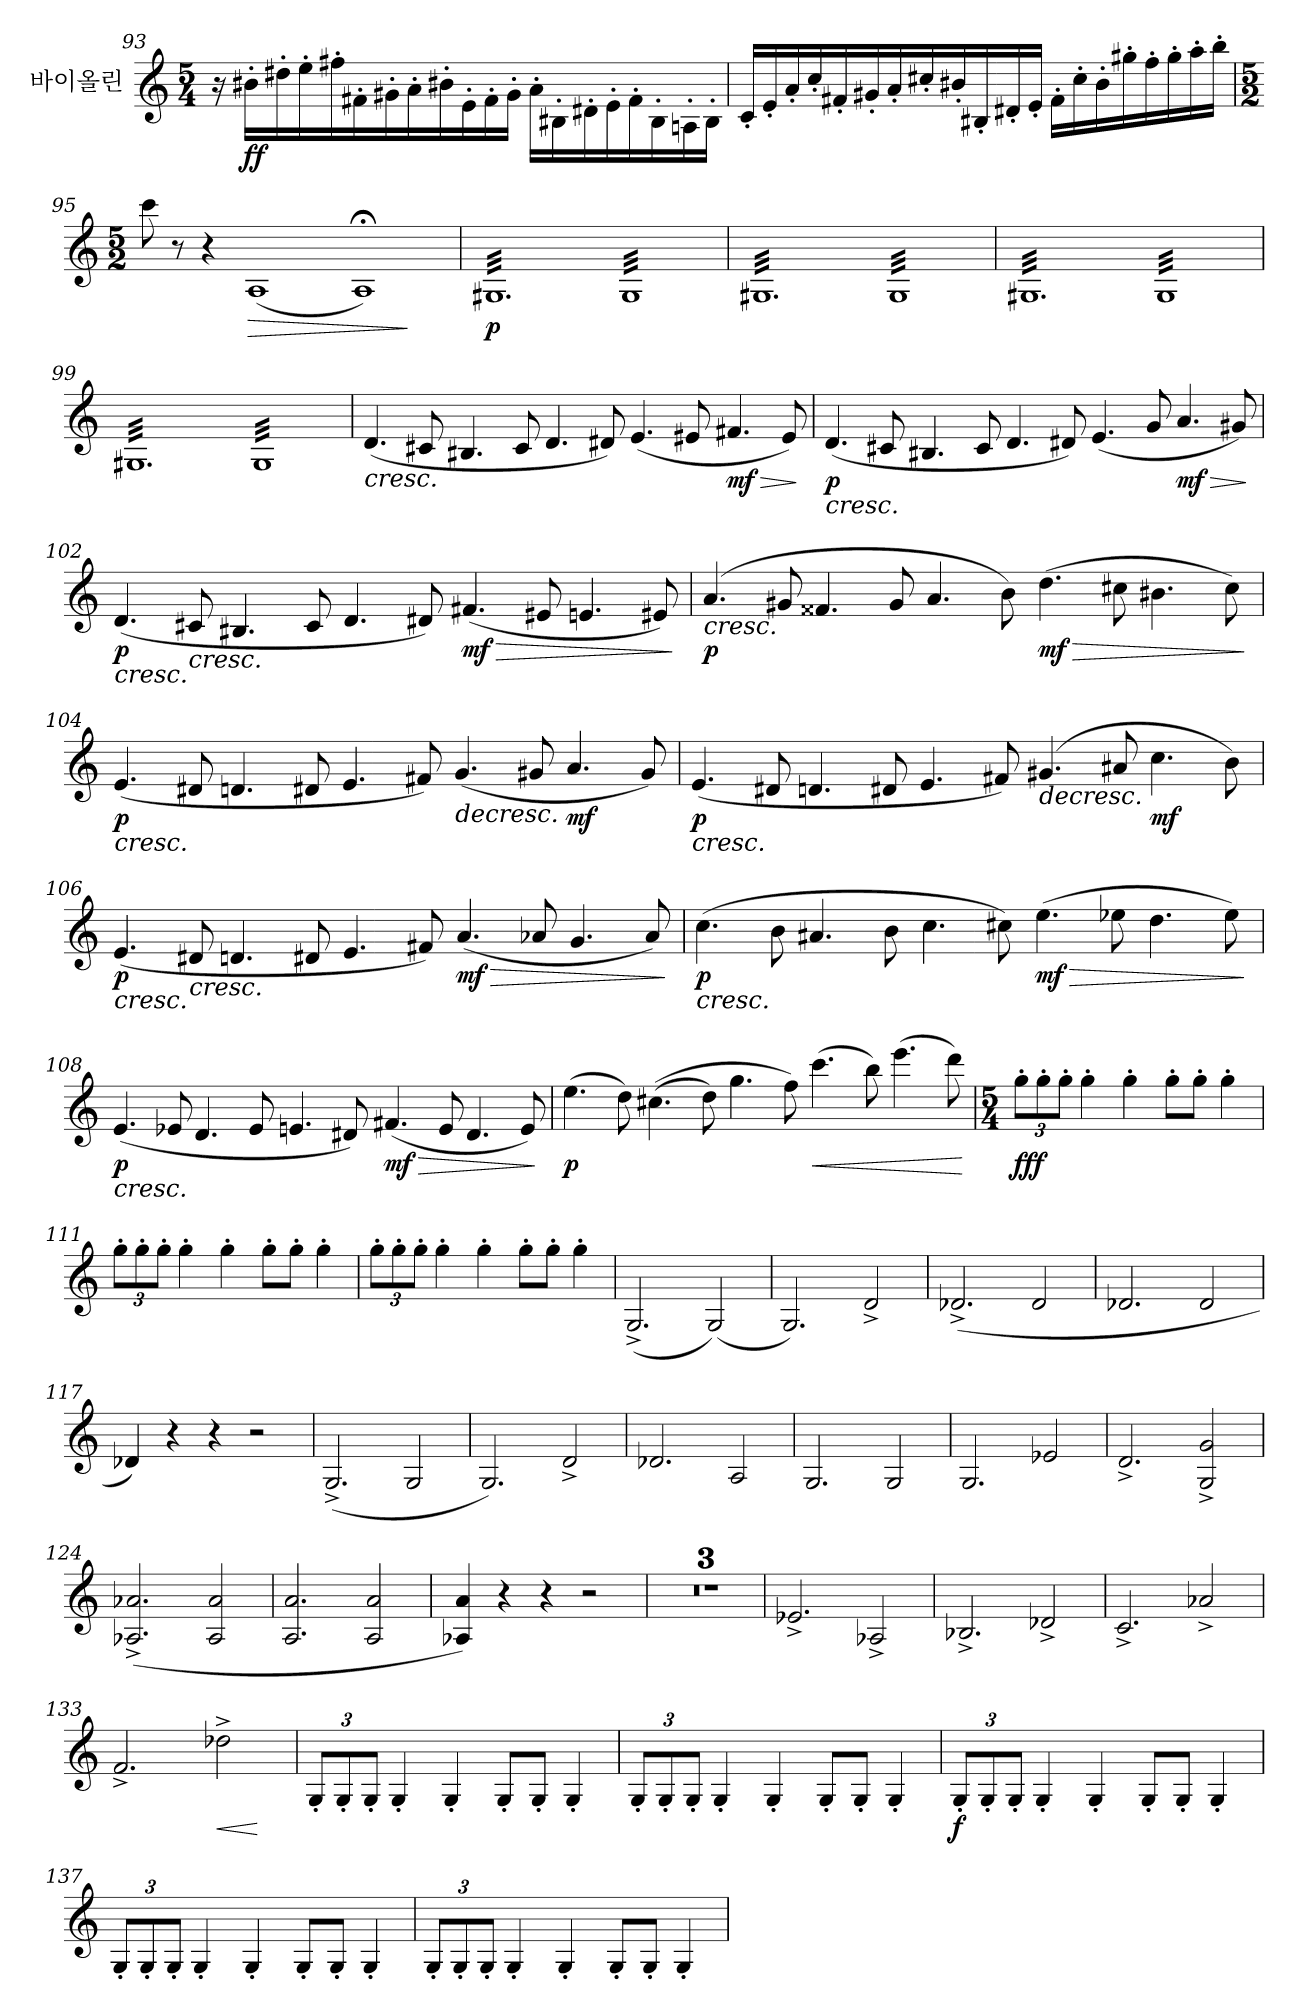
**kern	**dynam
*part1	*part1
*staff1	*staff1
*I"바이올린	*
*clefG2	*
*k[]	*
*M5/4	*
=93	=93
16r	.
!	!LO:DY:b
16b#X'\LL	ff
16dd#X'\	.
16ee'\	.
16ff#X'\	.
16f#X'\	.
16g#X'\	.
16a'\	.
16b#X'\	.
16e'\	.
16f#'\	.
16g#'\JJ	.
16a'\LL	.
16B#X'\	.
16d#X'\	.
16e'\	.
16f#'\	.
16B#'\	.
16An'\	.
16B#'\JJ	.
!!LO:LB:g=z
=94	=94
16c'/LL	.
16e'/	.
16a'/	.
16cc'/	.
16f#X'/	.
16g#X'/	.
16a'/	.
16cc#X'/	.
16b#X'/	.
16B#X'/	.
16d#X'/	.
16e'/JJ	.
16f#'\LL	.
16cc#'\	.
16b#'\	.
16gg#X'\	.
16ff'\	.
16gg#'\	.
16aa'\	.
16bb'\JJ	.
=95	=95
*M5/2	*
8ccc\	.
8r	.
4r	.
!	!LO:HP:b
(1A	>
1A;<)	.
.	]
=96	=96
!	!LO:DY:b
*tremolo	*
(32G#XLLL	p
(32G#X	.
(32G#X	.
(32G#X	.
(32G#X	.
(32G#X	.
(32G#X	.
(32G#X	.
(32G#X	.
(32G#X	.
(32G#X	.
(32G#X	.
(32G#X	.
(32G#X	.
(32G#X	.
(32G#X	.
(32G#X	.
(32G#X	.
(32G#X	.
(32G#X	.
(32G#X	.
(32G#X	.
(32G#X	.
(32G#X	.
(32G#X	.
(32G#X	.
(32G#X	.
(32G#X	.
(32G#X	.
(32G#X	.
(32G#X	.
(32G#X	.
(32G#X	.
(32G#X	.
(32G#X	.
(32G#X	.
(32G#X	.
(32G#X	.
(32G#X	.
(32G#X	.
(32G#X	.
(32G#X	.
(32G#X	.
(32G#X	.
(32G#X	.
(32G#X	.
(32G#X	.
(32G#XJJJ	.
32G#LLL	.
32G#	.
32G#	.
32G#	.
32G#	.
32G#	.
32G#	.
32G#	.
32G#	.
32G#	.
32G#	.
32G#	.
32G#	.
32G#	.
32G#	.
32G#	.
32G#	.
32G#	.
32G#	.
32G#	.
32G#	.
32G#	.
32G#	.
32G#	.
32G#	.
32G#	.
32G#	.
32G#	.
32G#	.
32G#	.
32G#	.
32G#JJJ	.
=97	=97
32G#XLLL	.
32G#X	.
32G#X	.
32G#X	.
32G#X	.
32G#X	.
32G#X	.
32G#X	.
32G#X	.
32G#X	.
32G#X	.
32G#X	.
32G#X	.
32G#X	.
32G#X	.
32G#X	.
32G#X	.
32G#X	.
32G#X	.
32G#X	.
32G#X	.
32G#X	.
32G#X	.
32G#X	.
32G#X	.
32G#X	.
32G#X	.
32G#X	.
32G#X	.
32G#X	.
32G#X	.
32G#X	.
32G#X	.
32G#X	.
32G#X	.
32G#X	.
32G#X	.
32G#X	.
32G#X	.
32G#X	.
32G#X	.
32G#X	.
32G#X	.
32G#X	.
32G#X	.
32G#X	.
32G#X	.
32G#XJJJ	.
32G#LLL	.
32G#	.
32G#	.
32G#	.
32G#	.
32G#	.
32G#	.
32G#	.
32G#	.
32G#	.
32G#	.
32G#	.
32G#	.
32G#	.
32G#	.
32G#	.
32G#	.
32G#	.
32G#	.
32G#	.
32G#	.
32G#	.
32G#	.
32G#	.
32G#	.
32G#	.
32G#	.
32G#	.
32G#	.
32G#	.
32G#	.
32G#JJJ	.
!!LO:LB:g=z
=98	=98
32G#XLLL	.
32G#X	.
32G#X	.
32G#X	.
32G#X	.
32G#X	.
32G#X	.
32G#X	.
32G#X	.
32G#X	.
32G#X	.
32G#X	.
32G#X	.
32G#X	.
32G#X	.
32G#X	.
32G#X	.
32G#X	.
32G#X	.
32G#X	.
32G#X	.
32G#X	.
32G#X	.
32G#X	.
32G#X	.
32G#X	.
32G#X	.
32G#X	.
32G#X	.
32G#X	.
32G#X	.
32G#X	.
32G#X	.
32G#X	.
32G#X	.
32G#X	.
32G#X	.
32G#X	.
32G#X	.
32G#X	.
32G#X	.
32G#X	.
32G#X	.
32G#X	.
32G#X	.
32G#X	.
32G#X	.
32G#XJJJ	.
32G#LLL	.
32G#	.
32G#	.
32G#	.
32G#	.
32G#	.
32G#	.
32G#	.
32G#	.
32G#	.
32G#	.
32G#	.
32G#	.
32G#	.
32G#	.
32G#	.
32G#	.
32G#	.
32G#	.
32G#	.
32G#	.
32G#	.
32G#	.
32G#	.
32G#	.
32G#	.
32G#	.
32G#	.
32G#	.
32G#	.
32G#	.
32G#JJJ	.
=99	=99
32G#XLLL	.
32G#X	.
32G#X	.
32G#X	.
32G#X	.
32G#X	.
32G#X	.
32G#X	.
32G#X	.
32G#X	.
32G#X	.
32G#X	.
32G#X	.
32G#X	.
32G#X	.
32G#X	.
32G#X	.
32G#X	.
32G#X	.
32G#X	.
32G#X	.
32G#X	.
32G#X	.
32G#X	.
32G#X	.
32G#X	.
32G#X	.
32G#X	.
32G#X	.
32G#X	.
32G#X	.
32G#X	.
32G#X	.
32G#X	.
32G#X	.
32G#X	.
32G#X	.
32G#X	.
32G#X	.
32G#X	.
32G#X	.
32G#X	.
32G#X	.
32G#X	.
32G#X	.
32G#X	.
32G#X	.
32G#XJJJ	.
32G#)LLL	.
32G#)	.
32G#)	.
32G#)	.
32G#)	.
32G#)	.
32G#)	.
32G#)	.
32G#)	.
32G#)	.
32G#)	.
32G#)	.
32G#)	.
32G#)	.
32G#)	.
32G#)	.
32G#)	.
32G#)	.
32G#)	.
32G#)	.
32G#)	.
32G#)	.
32G#)	.
32G#)	.
32G#)	.
32G#)	.
32G#)	.
32G#)	.
32G#)	.
32G#)	.
32G#)	.
32G#)JJJ	.
*Xtremolo	*
=100	=100
!	!LO:HP:b
(4.d/	<
8c#X/	.
4.B#X/	.
8c#/	.
4.d/	.
8d#X/)	.
(4.e/	.
8e#X/	.
!	!LO:HP:b
!	!LO:DY:n=1:b
4.f#X/	> mf
8e#/)	.
.	[ ]
!!LO:PB:g=z
=101	=101
!	!LO:HP:b
!	!LO:DY:n=1:b
(4.d/	< p
8c#X/	.
4.B#X/	.
8c#/	.
4.d/	.
8d#X/)	.
(4.e/	.
8g/	.
!	!LO:HP:b
!	!LO:DY:n=2:b
4.a/	> mf
8g#X/)	.
.	[ ]
=102	=102
!	!LO:HP:b
!	!LO:DY:n=1:b
(4.d/	< p
!	!LO:HP:b
8c#X/	<
4.B#X/	.
8c#/	.
4.d/	.
8d#X/)	.
!	!LO:HP:b
!	!LO:DY:n=2:b
(4.f#X/	> mf
8e#X/	.
4.en/	.
8e#X/)	.
.	[ [ ]
!!LO:LB:g=z
=103	=103
!	!LO:HP:b
!	!LO:DY:n=1:b
(4.a/	< p
8g#X/	.
4.f##X/	.
8g#/	.
4.a/	.
8b\)	.
!	!LO:HP:b
!	!LO:DY:n=2:b
(4.dd\	> mf
8cc#X\	.
4.b#X\	.
8cc#\)	.
.	[ ]
=104	=104
!	!LO:HP:b
!	!LO:DY:n=1:b
(4.e/	< p
8d#X/	.
4.dn/	.
8d#X/	.
4.e/	.
8f#X/)	.
!	!LO:HP:b
(4.g/	>
8g#X/	.
!	!LO:DY:n=2:b
4.a/	mf
8g#/)	.
.	[ ]
!!LO:LB:g=z
=105	=105
!	!LO:HP:b
!	!LO:DY:n=1:b
(4.e/	< p
8d#X/	.
4.dn/	.
8d#X/	.
4.e/	.
8f#X/)	.
!	!LO:HP:b
(4.g#X/	>
8a#X/	.
!	!LO:DY:n=2:b
4.cc\	mf
8b\)	.
.	[ ]
=106	=106
!	!LO:HP:b
!	!LO:DY:n=1:b
(4.e/	< p
!	!LO:HP:b
8d#X/	<
4.dn/	.
8d#X/	.
4.e/	.
8f#X/)	.
!	!LO:HP:b
!	!LO:DY:n=2:b
(4.a/	> mf
8a-X/	.
4.g/	.
8a-/)	.
.	[ [ ]
!!LO:LB:g=z
=107	=107
!	!LO:HP:b
!	!LO:DY:n=1:b
(4.cc\	< p
8b\	.
4.a#X/	.
8b\	.
4.cc\	.
8cc#X\)	.
!	!LO:HP:b
!	!LO:DY:n=2:b
(4.ee\	> mf
8ee-X\	.
4.dd\	.
8ee-\)	.
.	[ ]
=108	=108
!	!LO:HP:b
!	!LO:DY:n=1:b
(4.e/	< p
8e-X/	.
4.d/	.
8e-/	.
4.en/	.
8d#X/)	.
!	!LO:HP:b
!	!LO:DY:n=2:b
(4.f#X/	> mf
8e/	.
4.d#/	.
8e/)	.
.	[ ]
!!LO:LB:g=z
=109	=109
!	!LO:DY:b
(4.ee\	p
8dd\)	.
((4.cc#X\	.
8dd\)	.
4.gg\	.
8ff\)	.
!	!LO:HP:b
(4.ccc\	<
8bb\)	.
(4.eee\	.
8ddd\)	.
.	[
=110	=110
*M5/4	*
*Xbrackettup	*
!	!LO:DY:b
12gg'\L	fff
12gg'\	.
12gg'\J	.
4gg'\	.
4gg'\	.
8gg'\L	.
8gg'\J	.
4gg'\	.
=111	=111
12gg'\L	.
12gg'\	.
12gg'\J	.
4gg'\	.
4gg'\	.
8gg'\L	.
8gg'\J	.
4gg'\	.
=112	=112
12gg'\L	.
12gg'\	.
12gg'\J	.
4gg'\	.
4gg'\	.
8gg'\L	.
8gg'\J	.
4gg'\	.
=113	=113
(2.G^/	.
(2G/)	.
!!LO:LB:g=z
=114	=114
2.G/)	.
2d^/	.
=115	=115
(2.d-X^/	.
2d-/	.
=116	=116
2.d-X/	.
2d-/	.
=117	=117
4d-X/)	.
4r	.
4r	.
2r	.
=118	=118
(2.G^/	.
2G/	.
=119	=119
2.G/)	.
2d^/	.
=120	=120
2.d-X/	.
2A/	.
=121	=121
2.G/	.
2G/	.
=122	=122
2.G/	.
2e-X/	.
=123	=123
2.d^/	.
2G/^ 2g/^	.
=124	=124
(2.A-X/^ 2.a-X/^	.
2A-/ 2a-/	.
!!LO:LB:g=z
=125	=125
2.A/ 2.a/	.
2A/ 2a/	.
=126	=126
4A-X/ 4a/)	.
4r	.
4r	.
2r	.
=127	=127
4%5r	.
=128	=128
4%5r	.
=129	=129
4%5r	.
=130	=130
2.e-X^/	.
2A-X^/	.
=131	=131
2.B-X^/	.
2d-X^/	.
=132	=132
2.c^/	.
2a-X^/	.
=133	=133
2.f^/	.
!	!LO:HP:b
2dd-X^\	<
.	[
=134	=134
12G'/L	.
12G'/	.
12G'/J	.
4G'/	.
4G'/	.
8G'/L	.
8G'/J	.
4G'/	.
!!LO:LB:g=z
=135	=135
12G'/L	.
12G'/	.
12G'/J	.
4G'/	.
4G'/	.
8G'/L	.
8G'/J	.
4G'/	.
=136	=136
!	!LO:DY:b
12G'/L	f
12G'/	.
12G'/J	.
4G'/	.
4G'/	.
8G'/L	.
8G'/J	.
4G'/	.
=137	=137
12G'/L	.
12G'/	.
12G'/J	.
4G'/	.
4G'/	.
8G'/L	.
8G'/J	.
4G'/	.
=138	=138
12G'/L	.
12G'/	.
12G'/J	.
4G'/	.
4G'/	.
8G'/L	.
8G'/J	.
4G'/	.
=	=
*-	*-
